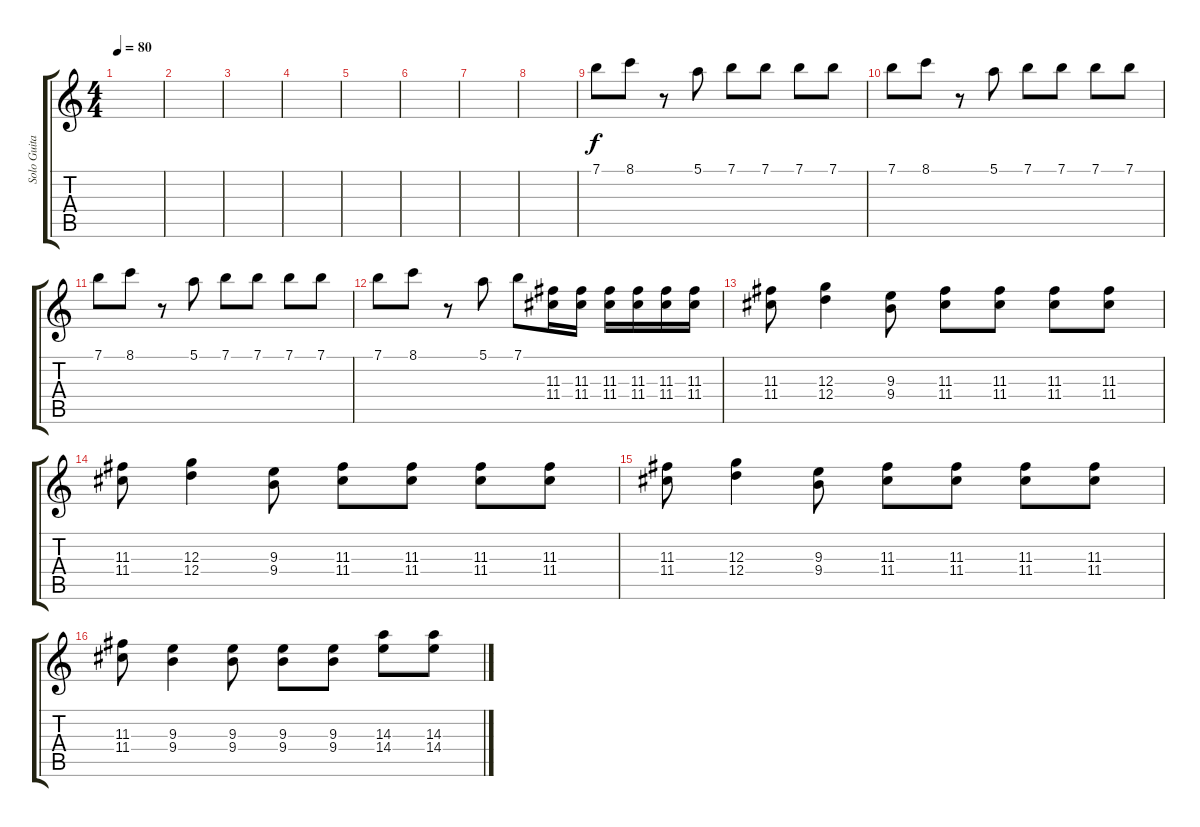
\track ("Solo Guitar" "Solo Guita") {instrument distortionguitar}
\staff {score tabs}
\tuning (E4 B3 G3 D3 A2 E2) {hide}
\ts (4 4)
\tempo 80
\clef g2
\ks c
|
|
|
|
|
|
|
|
7.1.8{instrument distortionguitar} 8.1.8 r.8 5.1.8 7.1.8 7.1.8 7.1.8 7.1.8 |
7.1.8{instrument distortionguitar} 8.1.8 r.8 5.1.8 7.1.8 7.1.8 7.1.8 7.1.8 |
7.1.8{instrument distortionguitar} 8.1.8 r.8 5.1.8 7.1.8 7.1.8 7.1.8 7.1.8 |
7.1.8{instrument distortionguitar} 8.1.8 r.8 5.1.8 7.1.8 (11.3 11.4).16 (11.3 11.4).16 (11.3 11.4).16 (11.3 11.4).16 (11.3 11.4).16 (11.3 11.4).16 |
(11.3 11.4).8{instrument distortionguitar} (12.3 12.4).4 (9.3 9.4).8 (11.3 11.4).8 (11.3 11.4).8 (11.3 11.4).8 (11.3 11.4).8 |
(11.3 11.4).8{instrument distortionguitar} (12.3 12.4).4 (9.3 9.4).8 (11.3 11.4).8 (11.3 11.4).8 (11.3 11.4).8 (11.3 11.4).8 |
(11.3 11.4).8{instrument distortionguitar} (12.3 12.4).4 (9.3 9.4).8 (11.3 11.4).8 (11.3 11.4).8 (11.3 11.4).8 (11.3 11.4).8 |
(11.3 11.4).8{instrument distortionguitar} (9.3 9.4).4 (9.3 9.4).8 (9.3 9.4).8 (9.3 9.4).8 (14.3 14.4).8 (14.3 14.4).8
